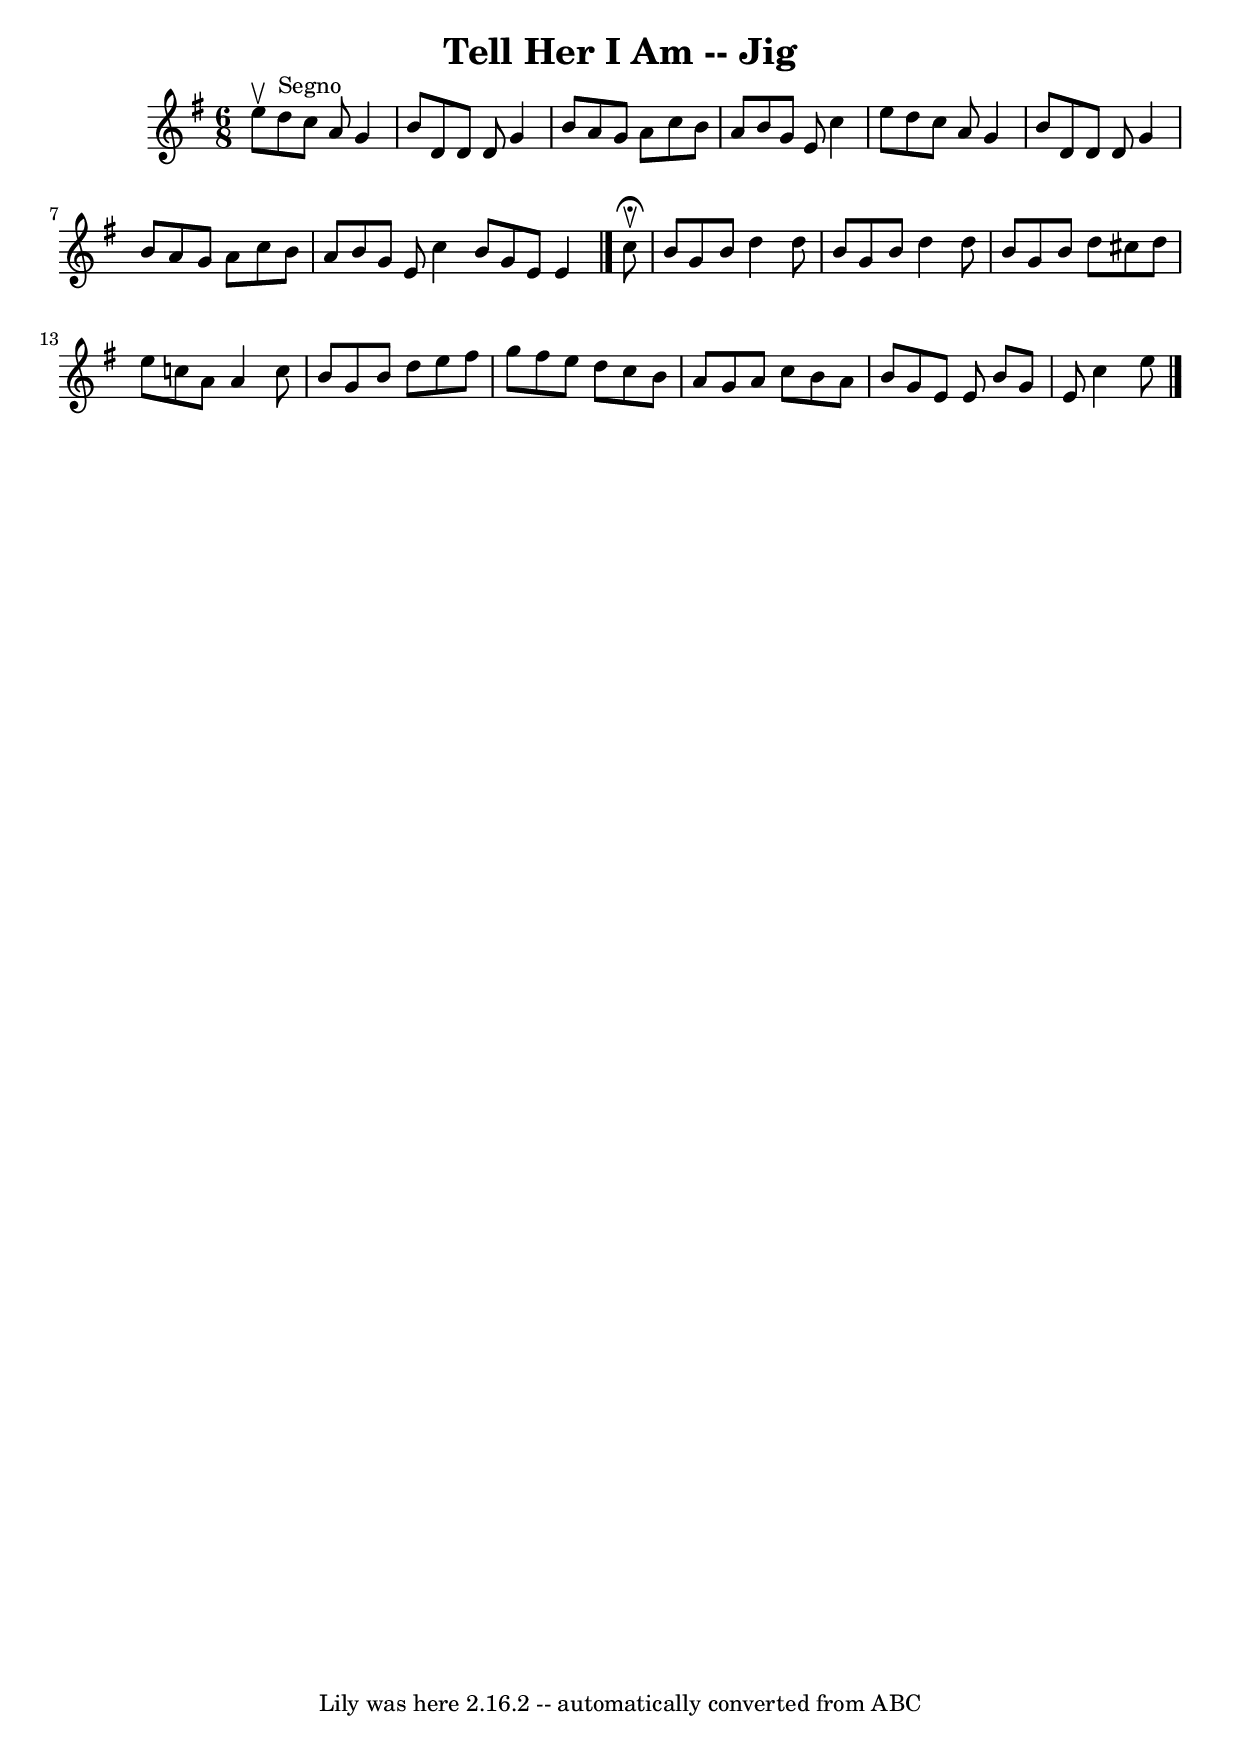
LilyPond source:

\version "2.7.40"
\include "Mammoth.ily"
\header {
	%% book = "Ryan's Mammoth Collection"
	crossRefNumber = "1"
	footnotes = "\\\\85 436"
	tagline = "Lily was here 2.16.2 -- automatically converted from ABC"
	title = "Tell Her I Am -- Jig"
}
voicedefault =  {


\time 6/8 \key g \major e''8^\upbow   |
 d''8^"Segno" c''8    
a'8 g'4 b'8    |
 d'8 d'8 d'8 g'4 b'8    |
   
a'8 g'8 a'8 c''8 b'8 a'8    |
 b'8 g'8 e'8 c''4 
 e''8    |
 d''8 c''8 a'8 g'4 b'8    |
 d'8    
d'8 d'8 g'4 b'8    |
 a'8 g'8 a'8 c''8 b'8 a'8  
  |
 b'8 g'8 e'8 c''4  \bar ":|" b'8 g'8 e'8 e'4    
\bar "|." c''8^\fermata^\upbow |
 b'8 g'8 b'8 d''4    
d''8    |
 b'8 g'8 b'8 d''4 d''8    |
 b'8 g'8   
 b'8 d''8 cis''8 d''8    |
 e''8 c''!8 a'8 a'4    
c''8    |
 b'8 g'8 b'8 d''8 e''8 fis''8    |
   
g''8 fis''8 e''8 d''8 c''8 b'8    |
 a'8 g'8 a'8   
 c''8 b'8 a'8    |
 b'8 g'8 e'8 e'8  \bar ":|" b'8    
g'8 e'8 c''4 e''8      \bar "|."   
}

\score{
    <<

	\context Staff="default"
	{
	    \voicedefault 
	}

    >>
	\layout {
	}
	\midi {}
}
